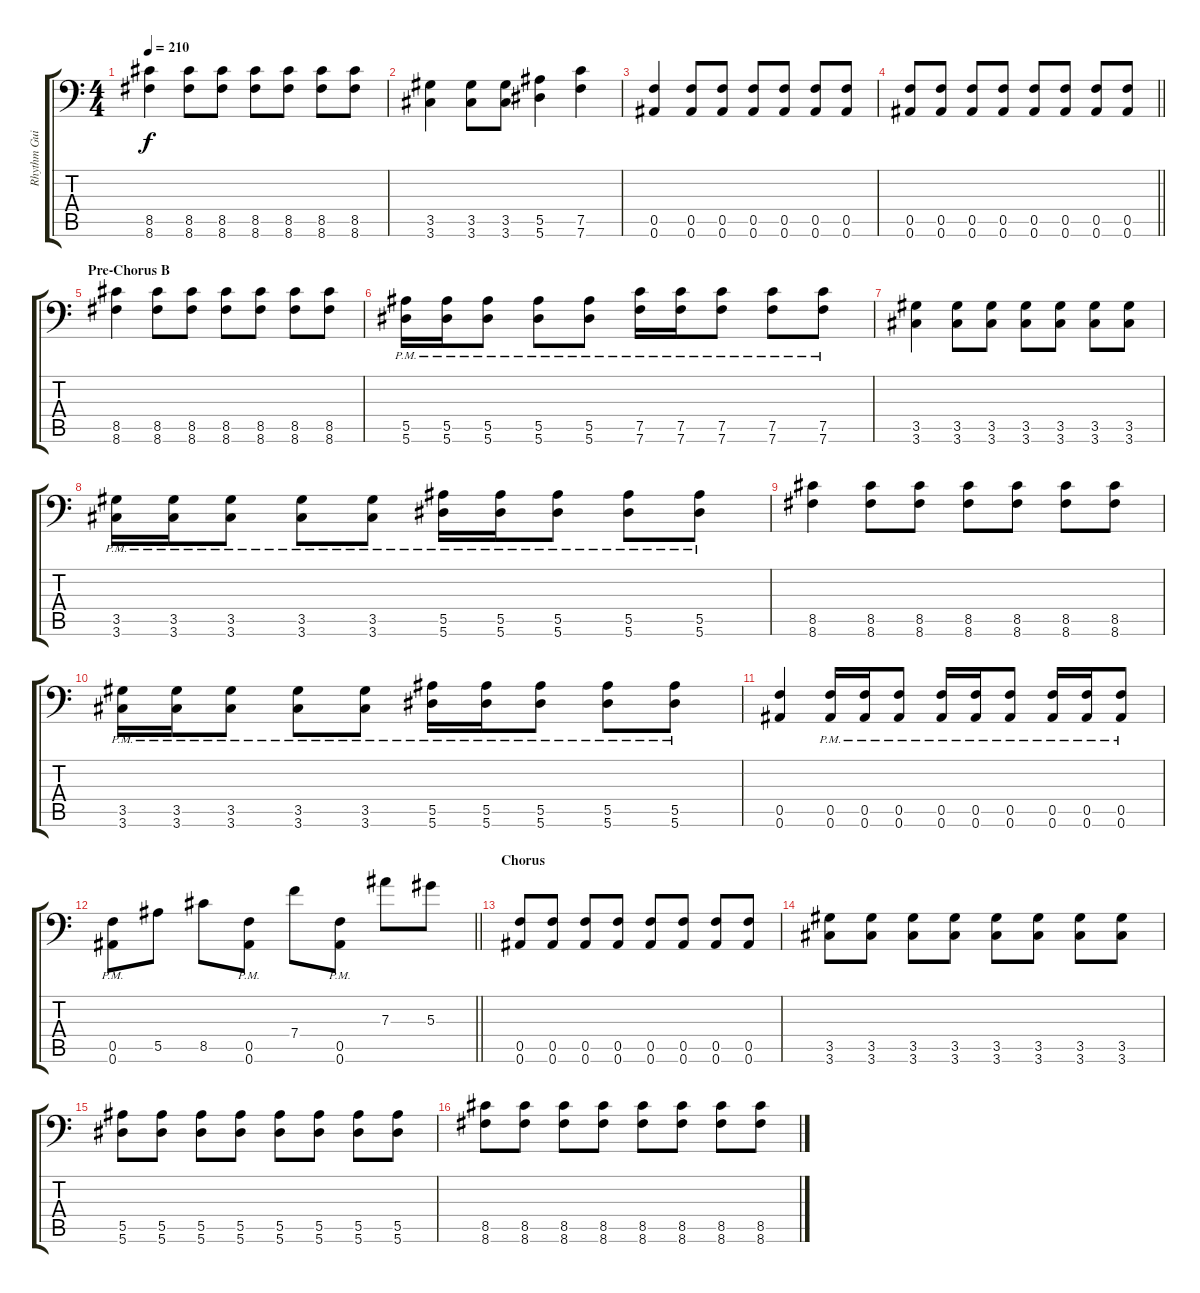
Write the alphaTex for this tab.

\track ("Rhythm Guitar II" "Rhythm Gui") {instrument overdrivenguitar}
\staff {score tabs}
\tuning (C4 G3 Eb3 Bb2 F2 Bb1) {hide}
\ts (4 4)
\tempo 210
\clef f4
\ks c
(8.5 8.6).4{dy f} (8.5 8.6).8 (8.5 8.6).8 (8.5 8.6).8 (8.5 8.6).8 (8.5 8.6).8 (8.5 8.6).8 |
(3.5 3.6).4 (3.5 3.6).8 (3.5 3.6).8 (5.5 5.6).4 (7.5 7.6).4 |
(0.5 0.6).4 (0.5 0.6).8 (0.5 0.6).8 (0.5 0.6).8 (0.5 0.6).8 (0.5 0.6).8 (0.5 0.6).8 |
\barLineRight lightlight
(0.5 0.6).8 (0.5 0.6).8 (0.5 0.6).8 (0.5 0.6).8 (0.5 0.6).8 (0.5 0.6).8 (0.5 0.6).8 (0.5 0.6).8 |
\section ("" "Pre-Chorus B")
(8.5 8.6).4 (8.5 8.6).8 (8.5 8.6).8 (8.5 8.6).8 (8.5 8.6).8 (8.5 8.6).8 (8.5 8.6).8 |
(5.5{pm} 5.6{pm}).16 (5.5{pm} 5.6{pm}).16 (5.5{pm} 5.6{pm}).8 (5.5{pm} 5.6{pm}).8 (5.5{pm} 5.6{pm}).8 (7.5{pm} 7.6{pm}).16 (7.5{pm} 7.6{pm}).16 (7.5{pm} 7.6{pm}).8 (7.5{pm} 7.6{pm}).8 (7.5{pm} 7.6{pm}).8 |
(3.5 3.6).4 (3.5 3.6).8 (3.5 3.6).8 (3.5 3.6).8 (3.5 3.6).8 (3.5 3.6).8 (3.5 3.6).8 |
(3.5{pm} 3.6{pm}).16 (3.5{pm} 3.6{pm}).16 (3.5{pm} 3.6{pm}).8 (3.5{pm} 3.6{pm}).8 (3.5{pm} 3.6{pm}).8 (5.5{pm} 5.6{pm}).16 (5.5{pm} 5.6{pm}).16 (5.5{pm} 5.6{pm}).8 (5.5{pm} 5.6{pm}).8 (5.5{pm} 5.6{pm}).8 |
(8.5 8.6).4 (8.5 8.6).8 (8.5 8.6).8 (8.5 8.6).8 (8.5 8.6).8 (8.5 8.6).8 (8.5 8.6).8 |
(3.5{pm} 3.6{pm}).16 (3.5{pm} 3.6{pm}).16 (3.5{pm} 3.6{pm}).8 (3.5{pm} 3.6{pm}).8 (3.5{pm} 3.6{pm}).8 (5.5{pm} 5.6{pm}).16 (5.5{pm} 5.6{pm}).16 (5.5{pm} 5.6{pm}).8 (5.5{pm} 5.6{pm}).8 (5.5{pm} 5.6{pm}).8 |
(0.5 0.6).4 (0.5{pm} 0.6{pm}).16 (0.5{pm} 0.6{pm}).16 (0.5{pm} 0.6{pm}).8 (0.5{pm} 0.6{pm}).16 (0.5{pm} 0.6{pm}).16 (0.5{pm} 0.6{pm}).8 (0.5{pm} 0.6{pm}).16 (0.5{pm} 0.6{pm}).16 (0.5{pm} 0.6{pm}).8 |
\barLineRight lightlight
(0.5{pm} 0.6{pm}).8 5.5.8 8.5.8 (0.5{pm} 0.6{pm}).8 7.4.8 (0.5{pm} 0.6{pm}).8 7.3.8 5.3.8 |
\section ("" "Chorus")
(0.5 0.6).8 (0.5 0.6).8 (0.5 0.6).8 (0.5 0.6).8 (0.5 0.6).8 (0.5 0.6).8 (0.5 0.6).8 (0.5 0.6).8 |
(3.5 3.6).8 (3.5 3.6).8 (3.5 3.6).8 (3.5 3.6).8 (3.5 3.6).8 (3.5 3.6).8 (3.5 3.6).8 (3.5 3.6).8 |
(5.5 5.6).8 (5.5 5.6).8 (5.5 5.6).8 (5.5 5.6).8 (5.5 5.6).8 (5.5 5.6).8 (5.5 5.6).8 (5.5 5.6).8 |
(8.5 8.6).8 (8.5 8.6).8 (8.5 8.6).8 (8.5 8.6).8 (8.5 8.6).8 (8.5 8.6).8 (8.5 8.6).8 (8.5 8.6).8
